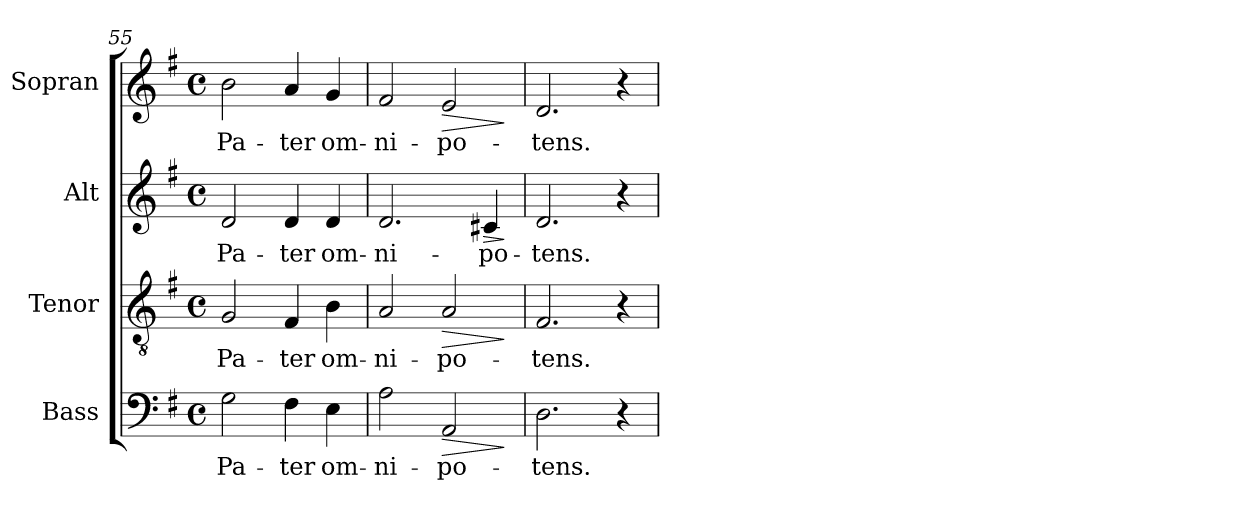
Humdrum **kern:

**kern	**text	**dynam	**kern	**text	**dynam	**kern	**text	**dynam	**kern	**text	**dynam
*part4	*part4	*part4	*part3	*part3	*part3	*part2	*part2	*part2	*part1	*part1	*part1
*staff4	*staff4	*staff4	*staff3	*staff3	*staff3	*staff2	*staff2	*staff2	*staff1	*staff1	*staff1
*I"Bass	*	*	*I"Tenor	*	*	*I"Alt	*	*	*I"Sopran	*	*
*I'B.	*	*	*I'T.	*	*	*I'A.	*	*	*I'S.	*	*
*clefF4	*	*	*clefGv2	*	*	*clefG2	*	*	*clefG2	*	*
*k[f#]	*	*	*k[f#]	*	*	*k[f#]	*	*	*k[f#]	*	*
*G:	*	*	*G:	*	*	*G:	*	*	*G:	*	*
*M4/4	*	*	*M4/4	*	*	*M4/4	*	*	*M4/4	*	*
*met(c)	*	*	*met(c)	*	*	*met(c)	*	*	*met(c)	*	*
=55	=55	=55	=55	=55	=55	=55	=55	=55	=55	=55	=55
!	!LO:LY:b	!	!	!LO:LY:b	!	!	!LO:LY:b	!	!	!LO:LY:b	!
2G\	Pa-	.	2G/	Pa-	.	2d/	Pa-	.	2b\	Pa-	.
!	!LO:LY:b	!	!	!LO:LY:b	!	!	!LO:LY:b	!	!	!LO:LY:b	!
4F#\	-ter	.	4F#/	-ter	.	4d/	-ter	.	4a/	-ter	.
!	!LO:LY:b	!	!	!LO:LY:b	!	!	!LO:LY:b	!	!	!LO:LY:b	!
4E\	om-	.	4B\	om-	.	4d/	om-	.	4g/	om-	.
!!LO:LB:g=z
=56	=56	=56	=56	=56	=56	=56	=56	=56	=56	=56	=56
!	!LO:LY:b	!	!	!LO:LY:b	!	!	!LO:LY:b	!	!	!LO:LY:b	!
2A\	-ni-	.	2A/	-ni-	.	2.d/	-ni-	.	2f#/	-ni-	.
!	!LO:LY:b	!LO:HP:b	!	!LO:LY:b	!LO:HP:b	!	!	!	!	!LO:LY:b	!LO:HP:b
2AA/	-po-	>	2A/	-po-	>	.	.	.	2e/	-po-	>
!	!	!	!	!	!	!	!LO:LY:b	!LO:HP:b	!	!	!
.	.	.	.	.	.	4c#X/	-po-	>	.	.	.
.	.	]	.	.	]	.	.	]	.	.	]
=57	=57	=57	=57	=57	=57	=57	=57	=57	=57	=57	=57
!	!LO:LY:b	!	!	!LO:LY:b	!	!	!LO:LY:b	!	!	!LO:LY:b	!
2.D\	-tens.	.	2.F#/	-tens.	.	2.d/	-tens.	.	2.d/	-tens.	.
4r	.	.	4r	.	.	4r	.	.	4r	.	.
=	=	=	=	=	=	=	=	=	=	=	=
*-	*-	*-	*-	*-	*-	*-	*-	*-	*-	*-	*-
